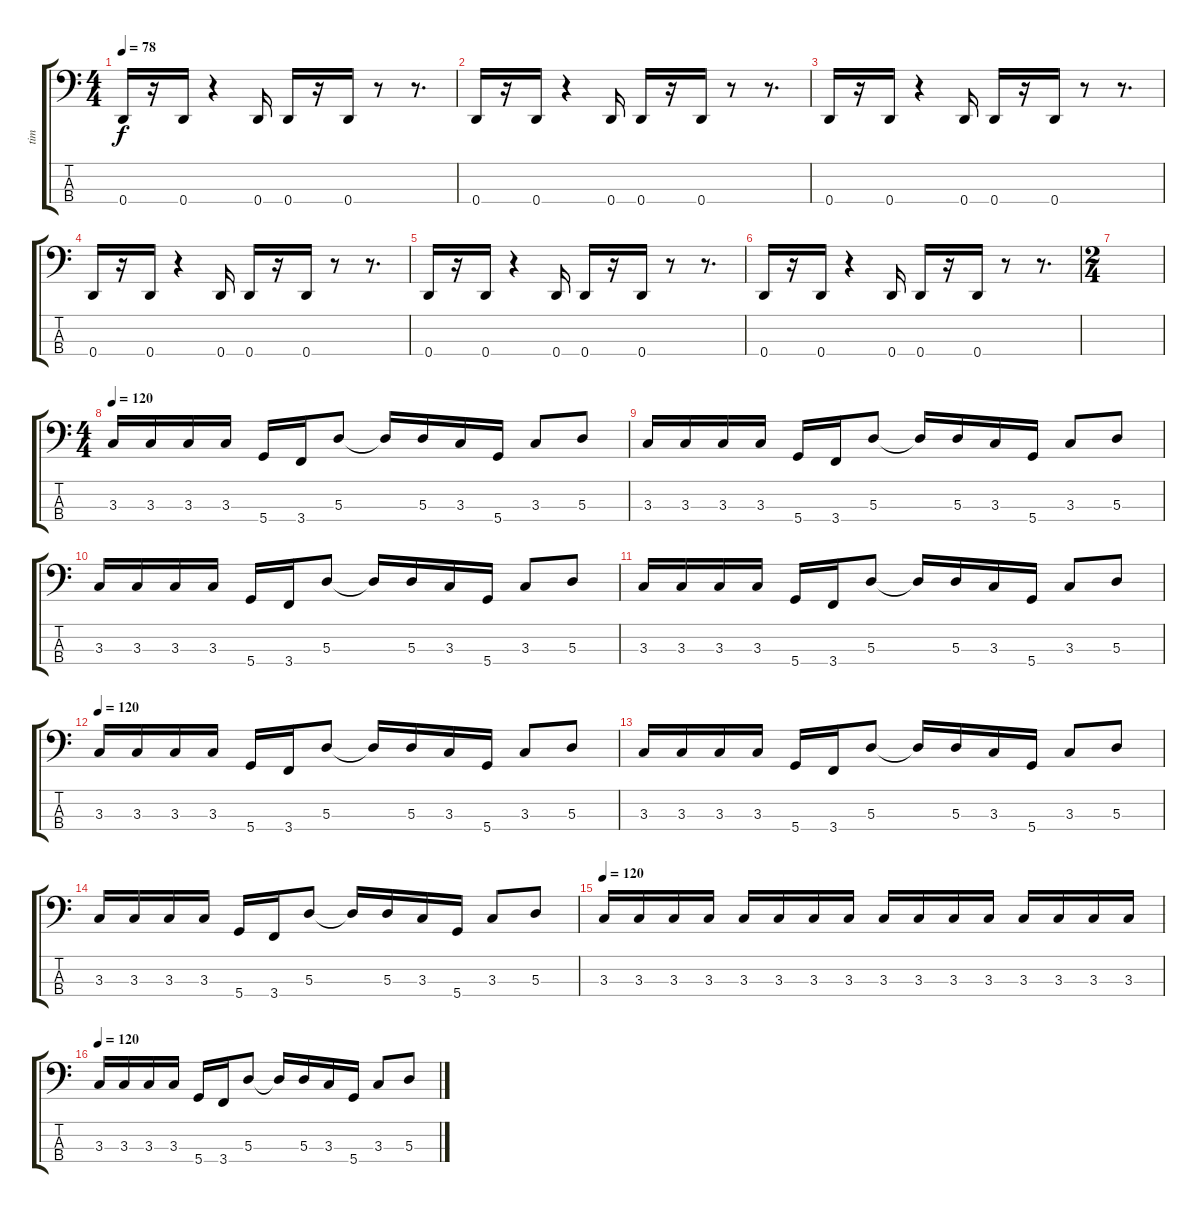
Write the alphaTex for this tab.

\track ("tim" "tim") {instrument electricbassfinger}
\staff {score tabs}
\tuning (G2 D2 A1 D1) {hide}
\ts (4 4)
\tempo 78
\clef f4
\ks c
0.4.16{dy f} r.16 0.4.16 r.4 0.4.16 0.4.16 r.16 0.4.16 r.8 r.8{d} |
0.4.16 r.16 0.4.16 r.4 0.4.16 0.4.16 r.16 0.4.16 r.8 r.8{d} |
0.4.16 r.16 0.4.16 r.4 0.4.16 0.4.16 r.16 0.4.16 r.8 r.8{d} |
0.4.16 r.16 0.4.16 r.4 0.4.16 0.4.16 r.16 0.4.16 r.8 r.8{d} |
0.4.16 r.16 0.4.16 r.4 0.4.16 0.4.16 r.16 0.4.16 r.8 r.8{d} |
0.4.16 r.16 0.4.16 r.4 0.4.16 0.4.16 r.16 0.4.16 r.8 r.8{d} |
\ts (2 4)
|
\ts (4 4)
\tempo 120
3.3.16 3.3.16 3.3.16 3.3.16 5.4.16 3.4.16 5.3.8 5.3{t}.16 5.3.16 3.3.16 5.4.16 3.3.8 5.3.8 |
3.3.16 3.3.16 3.3.16 3.3.16 5.4.16 3.4.16 5.3.8 5.3{t}.16 5.3.16 3.3.16 5.4.16 3.3.8 5.3.8 |
3.3.16 3.3.16 3.3.16 3.3.16 5.4.16 3.4.16 5.3.8 5.3{t}.16 5.3.16 3.3.16 5.4.16 3.3.8 5.3.8 |
3.3.16 3.3.16 3.3.16 3.3.16 5.4.16 3.4.16 5.3.8 5.3{t}.16 5.3.16 3.3.16 5.4.16 3.3.8 5.3.8 |
\tempo 120
3.3.16 3.3.16 3.3.16 3.3.16 5.4.16 3.4.16 5.3.8 5.3{t}.16 5.3.16 3.3.16 5.4.16 3.3.8 5.3.8 |
3.3.16 3.3.16 3.3.16 3.3.16 5.4.16 3.4.16 5.3.8 5.3{t}.16 5.3.16 3.3.16 5.4.16 3.3.8 5.3.8 |
3.3.16 3.3.16 3.3.16 3.3.16 5.4.16 3.4.16 5.3.8 5.3{t}.16 5.3.16 3.3.16 5.4.16 3.3.8 5.3.8 |
\tempo 120
3.3.16 3.3.16 3.3.16 3.3.16 3.3.16 3.3.16 3.3.16 3.3.16 3.3.16 3.3.16 3.3.16 3.3.16 3.3.16 3.3.16 3.3.16 3.3.16 |
\tempo 120
3.3.16 3.3.16 3.3.16 3.3.16 5.4.16 3.4.16 5.3.8 5.3{t}.16 5.3.16 3.3.16 5.4.16 3.3.8 5.3.8
